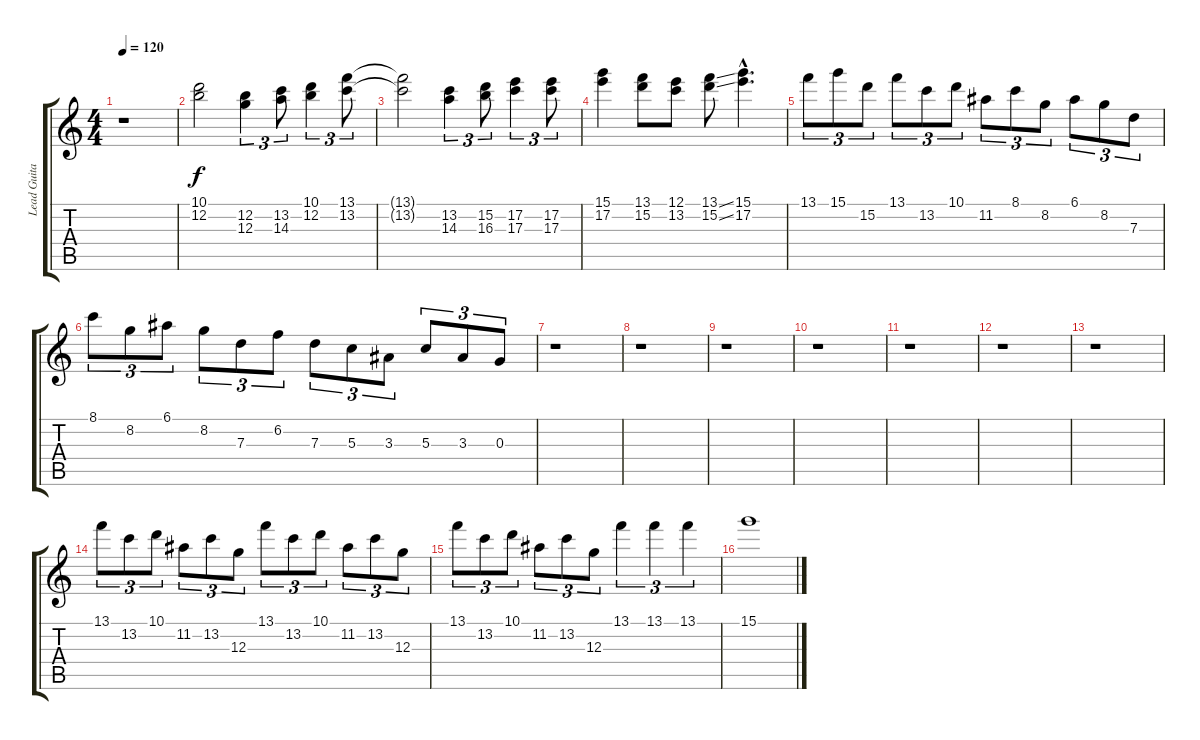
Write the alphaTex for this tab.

\track ("Lead Guitar #2" "Lead Guita") {instrument distortionguitar}
\staff {score tabs}
\tuning (E4 B3 G3 D3 A2 E2) {hide}
\ts (4 4)
\tempo 120
\clef g2
\ks c
r.1{dy f} |
(10.1 12.2).2 (12.2 12.3).4{tu (3 2)} (13.2 14.3).8{tu (3 2)} (10.1 12.2).4{tu (3 2)} (13.1 13.2).8{tu (3 2)} |
(13.1{t} 13.2{t}).2 (13.2 14.3).4{tu (3 2)} (15.2 16.3).8{tu (3 2)} (17.2 17.3).4{tu (3 2)} (17.2 17.3).8{tu (3 2)} |
(15.1 17.2).4 (13.1 15.2).8 (12.1 13.2).8 (13.1{ss} 15.2{ss}).8 (15.1{hac} 17.2{hac}).4{d} |
13.1.8{tu (3 2)} 15.1.8{tu (3 2)} 15.2.8{tu (3 2)} 13.1.8{tu (3 2)} 13.2.8{tu (3 2)} 10.1.8{tu (3 2)} 11.2.8{tu (3 2)} 8.1.8{tu (3 2)} 8.2.8{tu (3 2)} 6.1.8{tu (3 2)} 8.2.8{tu (3 2)} 7.3.8{tu (3 2)} |
8.1.8{tu (3 2)} 8.2.8{tu (3 2)} 6.1.8{tu (3 2)} 8.2.8{tu (3 2)} 7.3.8{tu (3 2)} 6.2.8{tu (3 2)} 7.3.8{tu (3 2)} 5.3.8{tu (3 2)} 3.3.8{tu (3 2)} 5.3.8{tu (3 2)} 3.3.8{tu (3 2)} 0.3.8{tu (3 2)} |
r.1 |
r.1 |
r.1 |
r.1 |
r.1 |
r.1 |
r.1 |
13.1.8{tu (3 2)} 13.2.8{tu (3 2)} 10.1.8{tu (3 2)} 11.2.8{tu (3 2)} 13.2.8{tu (3 2)} 12.3.8{tu (3 2)} 13.1.8{tu (3 2)} 13.2.8{tu (3 2)} 10.1.8{tu (3 2)} 11.2.8{tu (3 2)} 13.2.8{tu (3 2)} 12.3.8{tu (3 2)} |
13.1.8{tu (3 2)} 13.2.8{tu (3 2)} 10.1.8{tu (3 2)} 11.2.8{tu (3 2)} 13.2.8{tu (3 2)} 12.3.8{tu (3 2)} 13.1.4{tu (3 2)} 13.1.4{tu (3 2)} 13.1.4{tu (3 2)} |
15.1.1
